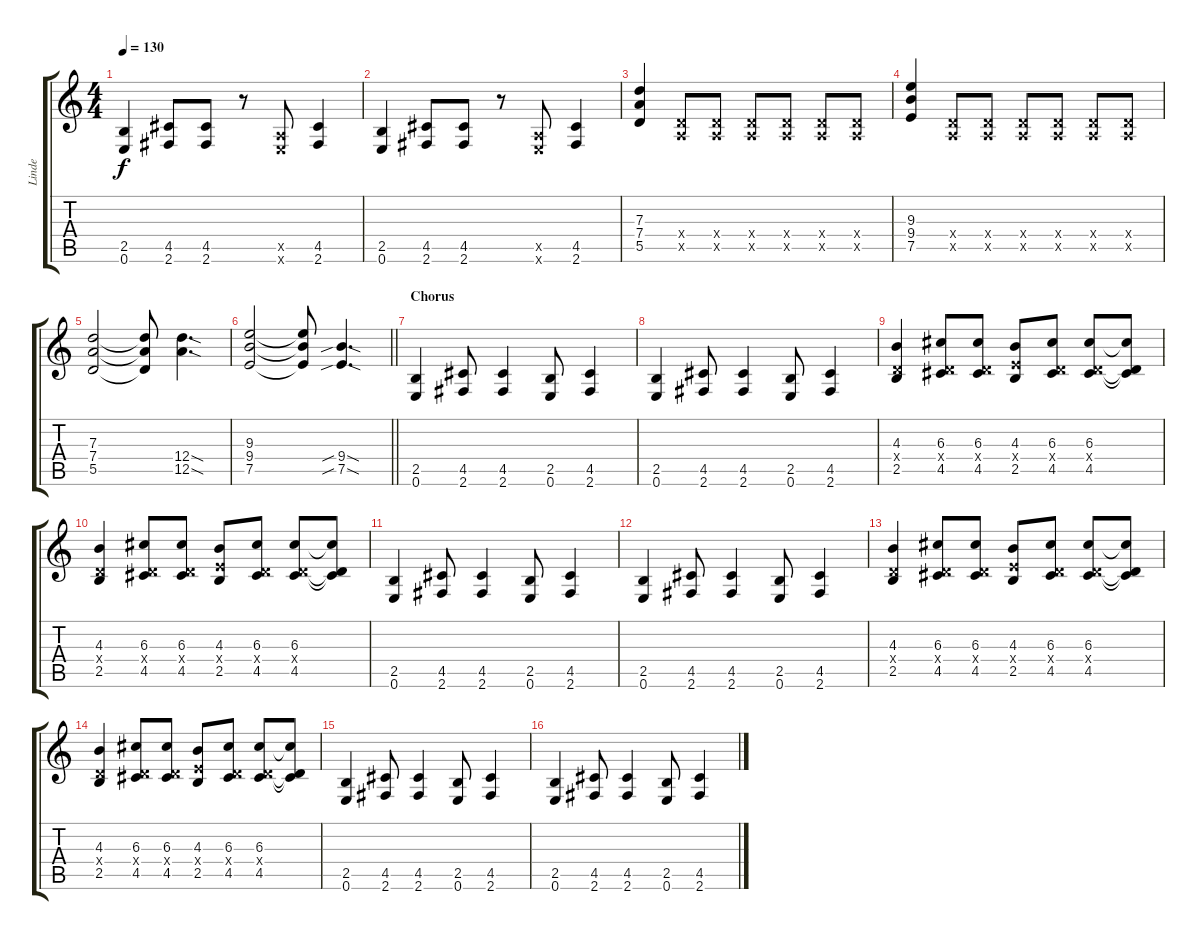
\track ("Linde" "Linde") {instrument distortionguitar}
\staff {score tabs}
\tuning (E4 B3 G3 D3 A2 E2) {hide}
\ts (4 4)
\tempo 130
\clef g2
\ks c
(2.5 0.6).4{dy f} (4.5 2.6).8 (4.5 2.6).8 r.8 (0.5{x} 0.6{x}).8 (4.5 2.6).4 |
(2.5 0.6).4 (4.5 2.6).8 (4.5 2.6).8 r.8 (0.5{x} 0.6{x}).8 (4.5 2.6).4 |
(7.3 7.4 5.5).4 (0.4{x} 0.5{x}).8 (0.4{x} 0.5{x}).8 (0.4{x} 0.5{x}).8 (0.4{x} 0.5{x}).8 (0.4{x} 0.5{x}).8 (0.4{x} 0.5{x}).8 |
(9.3 9.4 7.5).4 (0.4{x} 0.5{x}).8 (0.4{x} 0.5{x}).8 (0.4{x} 0.5{x}).8 (0.4{x} 0.5{x}).8 (0.4{x} 0.5{x}).8 (0.4{x} 0.5{x}).8 |
(7.3 7.4 5.5).2 (7.3{t} 7.4{t} 5.5{t}).8 (12.4{sod} 12.5{sod}).4{d} |
\barLineRight lightlight
(9.3 9.4 7.5).2 (9.3{t} 9.4{t} 7.5{t}).8 (9.4{sib sod} 7.5{sib sod}).4{d} |
\section ("" "Chorus")
(2.5 0.6).4 (4.5 2.6).8 (4.5 2.6).4 (2.5 0.6).8 (4.5 2.6).4 |
(2.5 0.6).4 (4.5 2.6).8 (4.5 2.6).4 (2.5 0.6).8 (4.5 2.6).4 |
(4.3 0.4{x} 2.5).4 (6.3 0.4{x} 4.5).8 (6.3 0.4{x} 4.5).8 (4.3 2.4{x} 2.5).8 (6.3 0.4{x} 4.5).8 (6.3 0.4{x} 4.5).8 (6.3{t} 0.4{t} 4.5{t}).8 |
(4.3 0.4{x} 2.5).4 (6.3 0.4{x} 4.5).8 (6.3 0.4{x} 4.5).8 (4.3 2.4{x} 2.5).8 (6.3 0.4{x} 4.5).8 (6.3 0.4{x} 4.5).8 (6.3{t} 0.4{t} 4.5{t}).8 |
(2.5 0.6).4 (4.5 2.6).8 (4.5 2.6).4 (2.5 0.6).8 (4.5 2.6).4 |
(2.5 0.6).4 (4.5 2.6).8 (4.5 2.6).4 (2.5 0.6).8 (4.5 2.6).4 |
(4.3 0.4{x} 2.5).4 (6.3 0.4{x} 4.5).8 (6.3 0.4{x} 4.5).8 (4.3 2.4{x} 2.5).8 (6.3 0.4{x} 4.5).8 (6.3 0.4{x} 4.5).8 (6.3{t} 0.4{t} 4.5{t}).8 |
(4.3 0.4{x} 2.5).4 (6.3 0.4{x} 4.5).8 (6.3 0.4{x} 4.5).8 (4.3 2.4{x} 2.5).8 (6.3 0.4{x} 4.5).8 (6.3 0.4{x} 4.5).8 (6.3{t} 0.4{t} 4.5{t}).8 |
(2.5 0.6).4 (4.5 2.6).8 (4.5 2.6).4 (2.5 0.6).8 (4.5 2.6).4 |
(2.5 0.6).4 (4.5 2.6).8 (4.5 2.6).4 (2.5 0.6).8 (4.5 2.6).4
